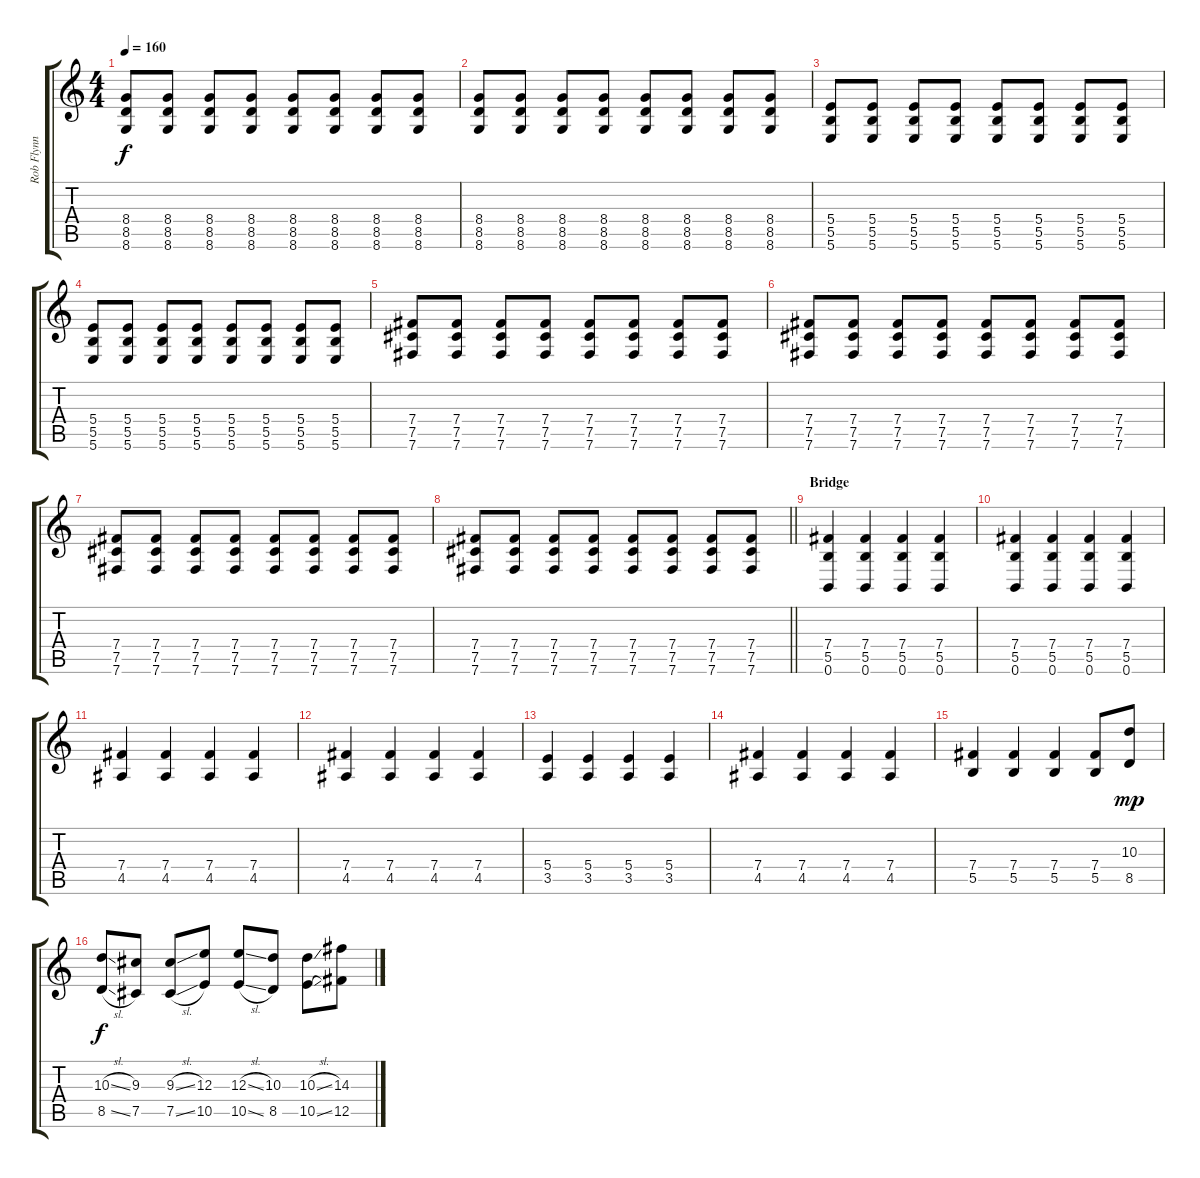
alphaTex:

\track ("Rob Flynn" "Rob Flynn") {instrument distortionguitar}
\staff {score tabs}
\tuning (Db4 Ab3 E3 B2 Gb2 B1) {hide}
\ts (4 4)
\tempo 160
\clef g2
\ks c
(8.4 8.5 8.6).8{dy f} (8.4 8.5 8.6).8 (8.4 8.5 8.6).8 (8.4 8.5 8.6).8 (8.4 8.5 8.6).8 (8.4 8.5 8.6).8 (8.4 8.5 8.6).8 (8.4 8.5 8.6).8 |
(8.4 8.5 8.6).8 (8.4 8.5 8.6).8 (8.4 8.5 8.6).8 (8.4 8.5 8.6).8 (8.4 8.5 8.6).8 (8.4 8.5 8.6).8 (8.4 8.5 8.6).8 (8.4 8.5 8.6).8 |
(5.4 5.5 5.6).8 (5.4 5.5 5.6).8 (5.4 5.5 5.6).8 (5.4 5.5 5.6).8 (5.4 5.5 5.6).8 (5.4 5.5 5.6).8 (5.4 5.5 5.6).8 (5.4 5.5 5.6).8 |
(5.4 5.5 5.6).8 (5.4 5.5 5.6).8 (5.4 5.5 5.6).8 (5.4 5.5 5.6).8 (5.4 5.5 5.6).8 (5.4 5.5 5.6).8 (5.4 5.5 5.6).8 (5.4 5.5 5.6).8 |
(7.4 7.5 7.6).8 (7.4 7.5 7.6).8 (7.4 7.5 7.6).8 (7.4 7.5 7.6).8 (7.4 7.5 7.6).8 (7.4 7.5 7.6).8 (7.4 7.5 7.6).8 (7.4 7.5 7.6).8 |
(7.4 7.5 7.6).8 (7.4 7.5 7.6).8 (7.4 7.5 7.6).8 (7.4 7.5 7.6).8 (7.4 7.5 7.6).8 (7.4 7.5 7.6).8 (7.4 7.5 7.6).8 (7.4 7.5 7.6).8 |
(7.4 7.5 7.6).8 (7.4 7.5 7.6).8 (7.4 7.5 7.6).8 (7.4 7.5 7.6).8 (7.4 7.5 7.6).8 (7.4 7.5 7.6).8 (7.4 7.5 7.6).8 (7.4 7.5 7.6).8 |
\barLineRight lightlight
(7.4 7.5 7.6).8 (7.4 7.5 7.6).8 (7.4 7.5 7.6).8 (7.4 7.5 7.6).8 (7.4 7.5 7.6).8 (7.4 7.5 7.6).8 (7.4 7.5 7.6).8 (7.4 7.5 7.6).8 |
\section ("" "Bridge")
(7.4 5.5 0.6).4 (7.4 5.5 0.6).4 (7.4 5.5 0.6).4 (7.4 5.5 0.6).4 |
(7.4 5.5 0.6).4 (7.4 5.5 0.6).4 (7.4 5.5 0.6).4 (7.4 5.5 0.6).4 |
(7.4 4.5).4 (7.4 4.5).4 (7.4 4.5).4 (7.4 4.5).4 |
(7.4 4.5).4 (7.4 4.5).4 (7.4 4.5).4 (7.4 4.5).4 |
(5.4 3.5).4 (5.4 3.5).4 (5.4 3.5).4 (5.4 3.5).4 |
(7.4 4.5).4 (7.4 4.5).4 (7.4 4.5).4 (7.4 4.5).4 |
(7.4 5.5).4 (7.4 5.5).4 (7.4 5.5).4 (7.4 5.5).8 (10.3 8.5).8{dy mp} |
(10.3{sl} 8.5{sl}).8{dy f} (9.3 7.5).8 (9.3{sl} 7.5{sl}).8 (12.3 10.5).8 (12.3{sl} 10.5{sl}).8 (10.3 8.5).8 (10.3{sl} 10.5{sl}).8 (14.3 12.5).8
